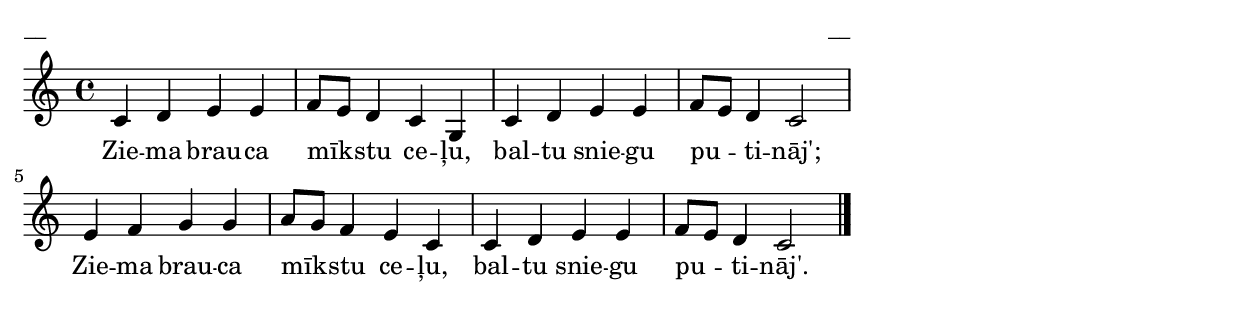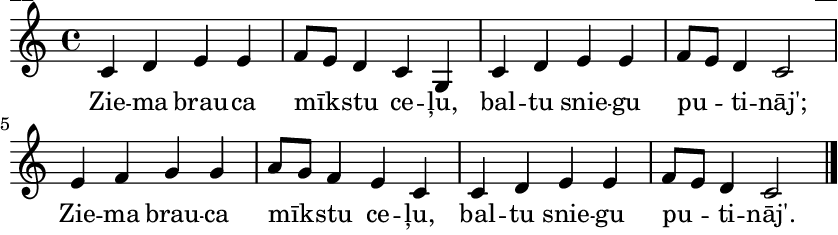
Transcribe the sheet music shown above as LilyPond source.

\version "2.13.18"
#(ly:set-option 'crop #t)

%\header {
%    title = "Ziema brauca mīkstu ceļu"
%}
% F/g "Laiva", rokraksts - laivas_pasakums.pdf, p.1
\paper {
line-width = 14\cm
left-margin = 0.4\cm
between-system-padding = 0.1\cm
between-system-space = 0.1\cm
}
\layout {
indent = #0
ragged-last = ##f
}


voiceA = \relative c' {
\time 2/4
\clef "treble"
\key c \major
\time 4/4
c4 d e e | f8[ e] d4 c g | 
c4 d e e | f8[ e] d4 c2 | 
e4 f g g | a8[ g] f4 e c | 
c4 d e e | f8[ e] d4 c2
\bar "|."
} 


lyricA = \lyricmode {
Zie -- ma brau -- ca mīk -- stu ce -- ļu, bal -- tu snie -- gu pu -- ti -- nāj';
Zie -- ma brau -- ca mīk -- stu ce -- ļu, bal -- tu snie -- gu pu -- ti -- nāj'.
} 



fullScore = <<
\new Staff {
<<
\new Voice = "voiceA" { \oneVoice \autoBeamOff \voiceA }
\new Lyrics \lyricsto "voiceA" \lyricA
>>
}
>>

\score {
\fullScore
\header { piece = "__" opus = "__" }
}
\markup { \with-color #(x11-color 'white) \sans \smaller "__" }
\score {
\unfoldRepeats
\fullScore
\midi {
\context { \Staff \remove "Staff_performer" }
\context { \Voice \consists "Staff_performer" }
}
}


